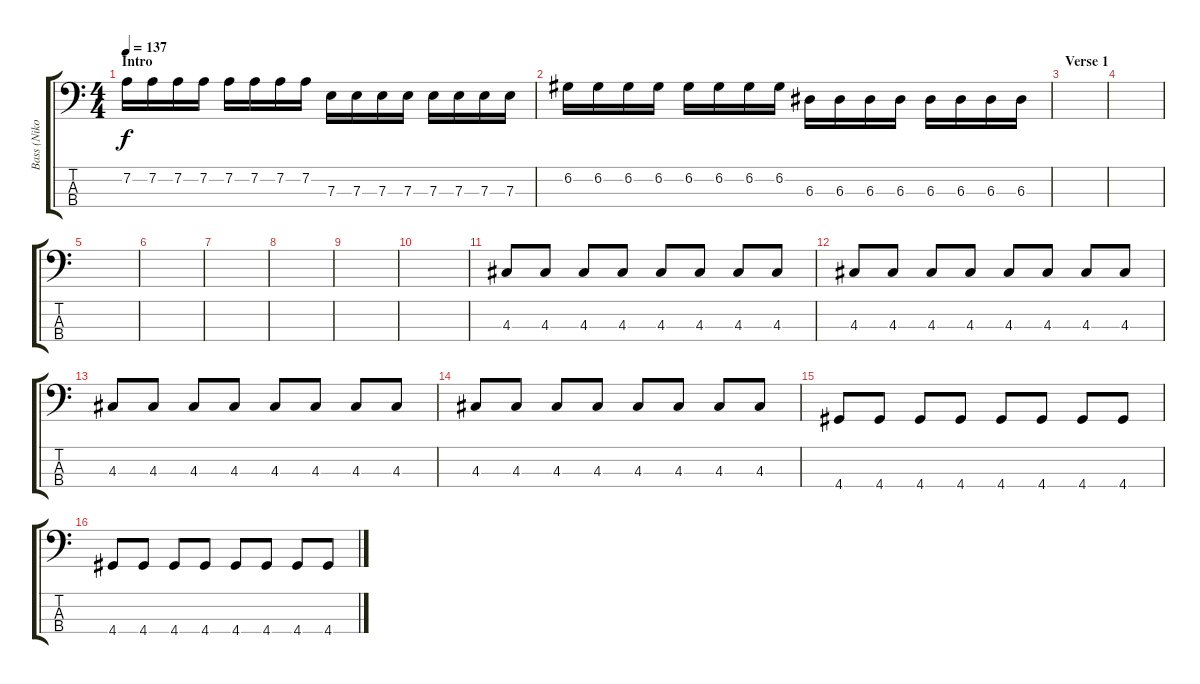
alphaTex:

\track ("Bass (Nikolai)" "Bass (Niko") {instrument electricbassfinger}
\staff {score tabs}
\tuning (G2 D2 A1 E1) {hide}
\ts (4 4)
\section ("" "Intro")
\tempo 137
\clef f4
\ks c
7.2.16{dy f instrument electricbassfinger} 7.2.16 7.2.16 7.2.16 7.2.16 7.2.16 7.2.16 7.2.16 7.3.16 7.3.16 7.3.16 7.3.16 7.3.16 7.3.16 7.3.16 7.3.16 |
6.2.16 6.2.16 6.2.16 6.2.16 6.2.16 6.2.16 6.2.16 6.2.16 6.3.16 6.3.16 6.3.16 6.3.16 6.3.16 6.3.16 6.3.16 6.3.16 |
\section ("" "Verse 1")
|
|
|
|
|
|
|
|
4.3.8 4.3.8 4.3.8 4.3.8 4.3.8 4.3.8 4.3.8 4.3.8 |
4.3.8 4.3.8 4.3.8 4.3.8 4.3.8 4.3.8 4.3.8 4.3.8 |
4.3.8 4.3.8 4.3.8 4.3.8 4.3.8 4.3.8 4.3.8 4.3.8 |
4.3.8 4.3.8 4.3.8 4.3.8 4.3.8 4.3.8 4.3.8 4.3.8 |
4.4.8 4.4.8 4.4.8 4.4.8 4.4.8 4.4.8 4.4.8 4.4.8 |
4.4.8 4.4.8 4.4.8 4.4.8 4.4.8 4.4.8 4.4.8 4.4.8
